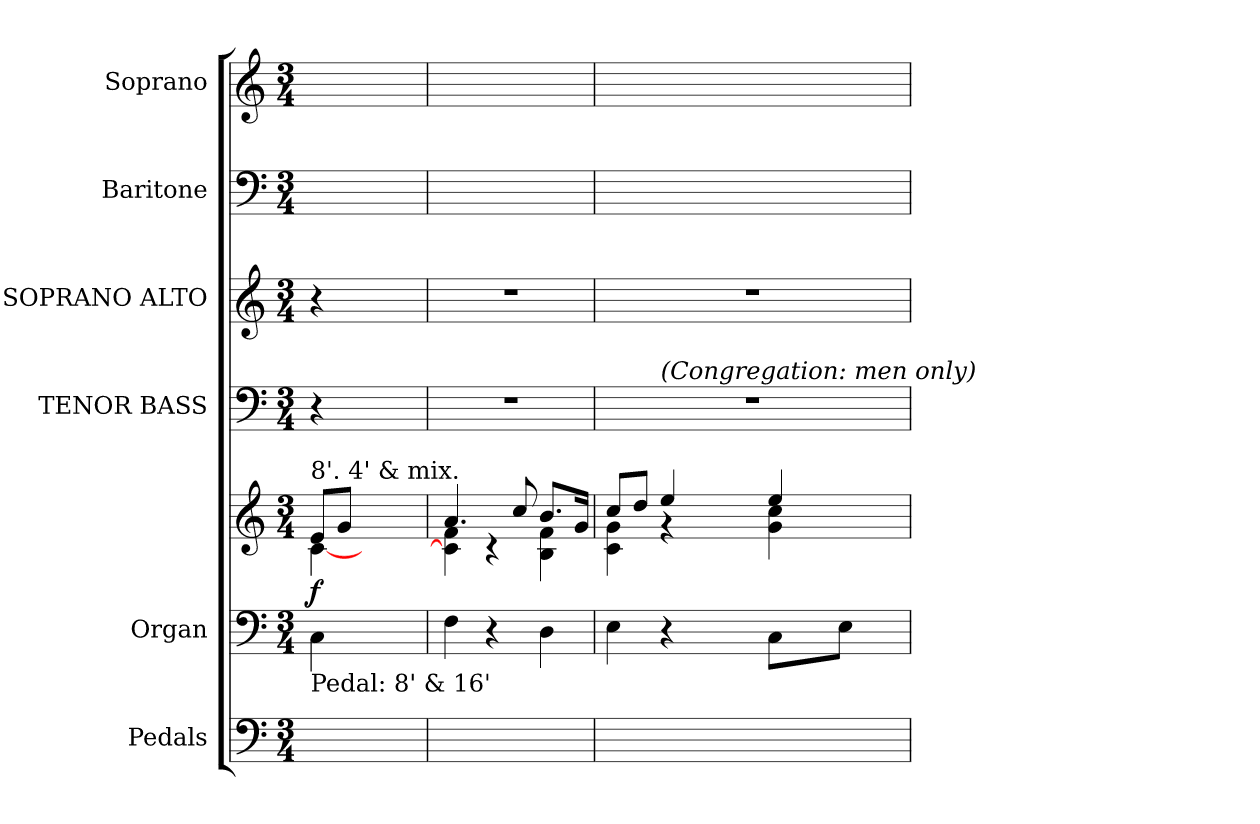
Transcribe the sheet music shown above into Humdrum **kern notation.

**kern	**kern	**kern	**dynam	**kern	**kern	**kern	**kern
*part6	*part5	*part5	*part5	*part4	*part3	*part2	*part1
*staff7	*staff6	*staff5	*staff5/6	*staff4	*staff3	*staff2	*staff1
*I"Pedals	*I"Organ	*	*	*I"TENOR BASS	*I"SOPRANO ALTO	*I"Baritone	*I"Soprano
*I'Ped.	*I'Org.	*	*	*I'B.	*I'S.	*I'Bar.	*I'S.
!!LO:PB:g=z
*clefF4	*clefF4	*clefG2	*	*clefF4	*clefG2	*clefF4	*clefG2
*k[]	*k[]	*k[]	*	*k[]	*k[]	*k[]	*k[]
*C:	*C:	*C:	*	*C:	*C:	*C:	*C:
*M3/4	*M3/4	*M3/4	*	*M3/4	*M3/4	*M3/4	*M3/4
*MM70	*MM70	*MM70	*	*MM70	*MM70	*MM70	*MM70
=	=	=	=	=	=	=	=
*	*	*^	*	*	*	*	*
!	!	!LO:TX:a:t=8'. 4' & mix.	!	!	!	!	!	!
!	!LO:TX:b:t=Pedal&colon; 8' & 16'	!	!	!	!	!	!	!
!	!	!	!	!	!	!	!LO:N:vis=1	!LO:N:vis=1
4Ci/yy	4Ci\	8ei/L	[<4ci\	f	4r	4r	2.ryy	2.ryy
.	.	8gi/J	.	.	.	.	.	.
2ryy	2ryy	2ryy	2ryy	.	2ryy	2ryy	.	.
=1	=1	=1	=1	=1	=1	=1	=1	=1
!	!	!	!	!	!LO:N:vis=1	!LO:N:vis=1	!LO:N:vis=1	!LO:N:vis=1
4Fi\yy	4Fi\	4.ai/	4ci\] 4fi	.	2.r	2.r	2.ryy	2.ryy
4ryy	4r	.	4r	.	.	.	.	.
.	.	8cci/	.	.	.	.	.	.
4Di\yy	4Di\	8.bi/L	4Bi\ 4fi	.	.	.	.	.
.	.	16gi/Jk	.	.	.	.	.	.
=2	=2	=2	=2	=2	=2	=2	=2	=2
!	!	!	!	!	!LO:N:vis=1	!LO:N:vis=1	!LO:N:vis=1	!LO:N:vis=1
*	*	*	*	*	*^	*	*	*
4Ei\yy	4Ei\	8cci/L	4ci\ 4gi	.	2.r	4ryy	2.r	2.ryy	2.ryy
.	.	8ddi/J	.	.	.	.	.	.	.
!	!	!	!	!	!	!LO:TX:a:i:t=(Congregation&colon; men only)	!	!	!
4ryy	4r	4eei/	4r	.	.	2ryy	.	.	.
8Ci\Lyy	8Ci\L	4eei/	4gi\ 4cci	.	.	.	.	.	.
8Ei\Jyy	8Ei\J	.	.	.	.	.	.	.	.
*	*	*v	*v	*	*	*	*	*	*
*	*	*	*	*v	*v	*	*	*
=	=	=	=	=	=	=	=
*-	*-	*-	*-	*-	*-	*-	*-
